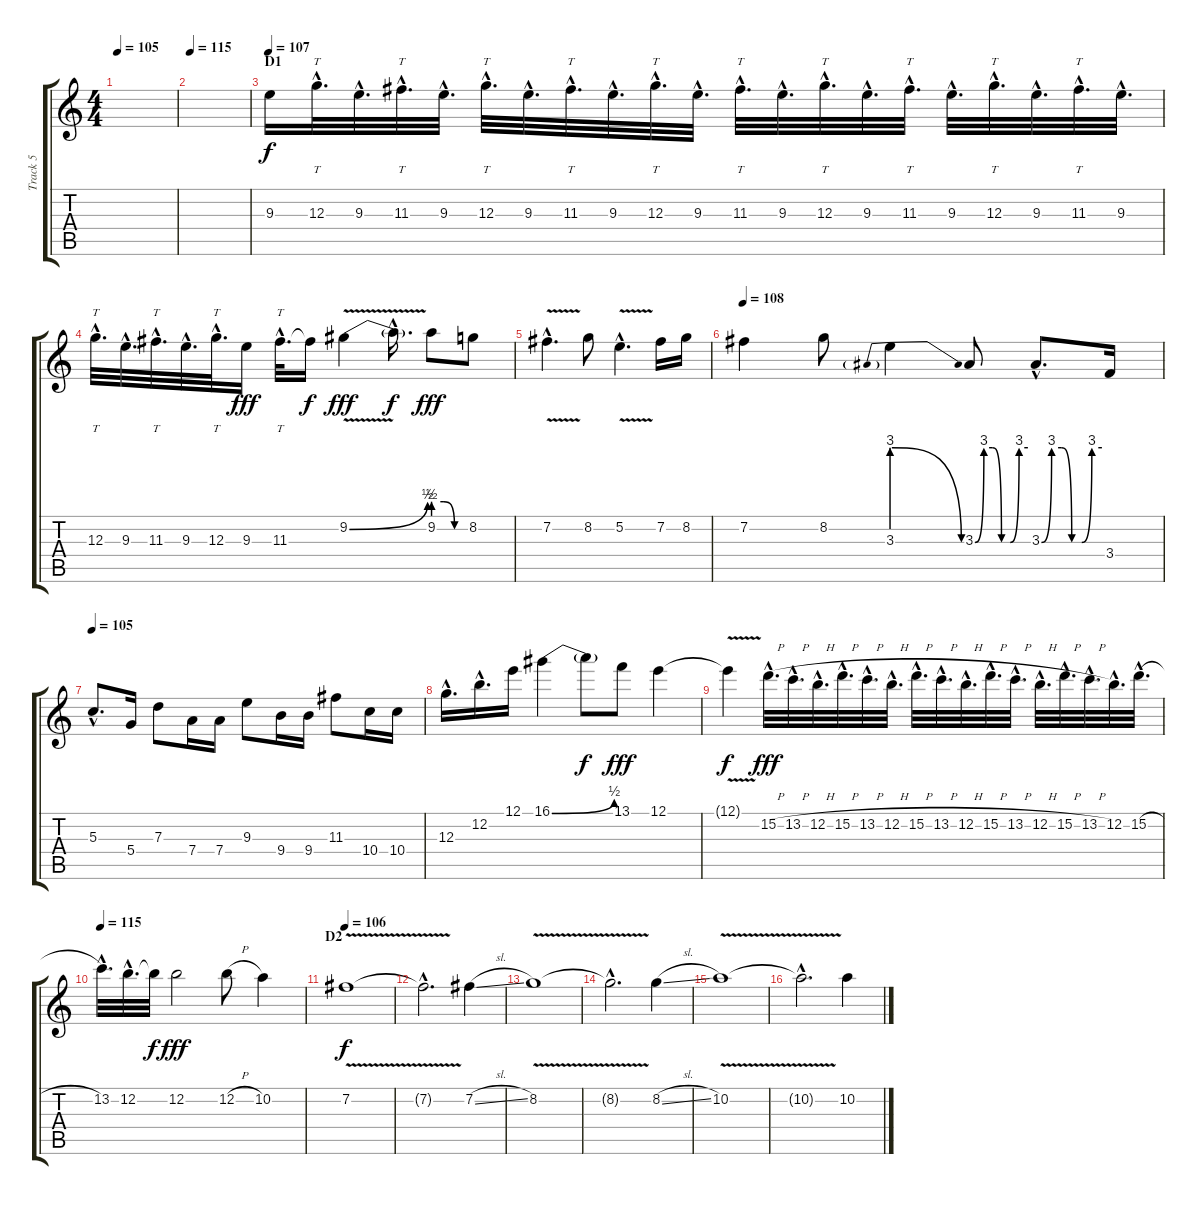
\track ("Track 5" "Track 5") {instrument distortionguitar}
\staff {score tabs}
\tuning (E4 B3 G3 D3 A2 E2) {hide}
\ts (4 4)
\tempo 105
\clef g2
\ks c
|
\tempo 115
|
\section ("" "D1")
\tempo 107
9.3.16 12.3{hac}.32{tt d} 9.3{hac}.32{d} 11.3{hac}.32{tt d} 9.3{hac}.32{d} 12.3{hac}.32{tt d} 9.3{hac}.32{d} 11.3{hac}.32{tt d} 9.3{hac}.32{d} 12.3{hac}.32{tt d} 9.3{hac}.32{d} 11.3{hac}.32{tt d} 9.3{hac}.32{d} 12.3{hac}.32{tt d} 9.3{hac}.32{d} 11.3{hac}.32{tt d} 9.3{hac}.32{d} 12.3{hac}.32{tt d} 9.3{hac}.32{d} 11.3{hac}.32{tt d} 9.3{hac}.32{d} |
12.3{hac}.32{tt d} 9.3{hac}.32{d} 11.3{hac}.32{tt d} 9.3{hac}.32{d} 12.3{hac}.32{tt d} 9.3.16{dy fff} 11.3{hac}.32{tt d} 11.3{t}.16{dy f} 9.2{be (bend 0 0 60 2) v}.4{dy fff} 9.2{hac t}.16{d dy f} 9.2{be (custom 0 2 20 2 40 0 60 0)}.8{dy fff} 8.2.8 |
7.2{v hac}.4{d} 8.2.8 5.2{v hac}.4{d} 7.2.16 8.2.16 |
\tempo 108
7.2.4 8.2.8 3.3{be (prebendrelease 0 12 60 0)}.4 3.3{be (custom 0 0 10 12 20 12 30 0 40 0 50 12 60 12)}.8 3.3{be (custom 0 0 10 12 20 12 30 0 40 0 50 12 60 12) hac}.8{d} 3.4.16 |
\tempo 105
5.3{hac}.8{d} 5.4.16 7.3.8 7.4.16 7.4.16 9.3.8 9.4.16 9.4.16 11.3.8 10.4.16 10.4.16 |
12.3{hac}.16{d} 12.2{hac}.16{d} 12.1.16 16.1{be (bend 0 0 60 2)}.4 16.1{t}.8{dy f} 13.1.8{dy fff} 12.1.4 |
12.1{v t}.4{dy f} 15.2{h hac}.32{d dy fff} 13.2{h hac}.32{d} 12.2{h hac}.32{d} 15.2{h hac}.32{d} 13.2{h hac}.32{d} 12.2{h hac}.32{d} 15.2{h hac}.32{d} 13.2{h hac}.32{d} 12.2{h hac}.32{d} 15.2{h hac}.32{d} 13.2{h hac}.32{d} 12.2{h hac}.32{d} 15.2{h hac}.32{d} 13.2{h hac}.32{d} 12.2{hac}.32{d} 15.2{h hac}.32{d} |
\tempo 115
13.2{hac}.32{d} 12.2{hac}.32{d} 12.2{t}.32{dy f} 12.2.2{dy fff} 12.2{h}.8 10.2.4 |
\section ("" "D2")
\tempo 106
7.2{v}.1{dy f} |
7.2{hac t}.2{d} 7.2{sl}.4 |
8.2{v}.1 |
8.2{hac t}.2{d} 8.2{sl}.4 |
10.2{v}.1 |
10.2{hac t}.2{d} 10.2{sl}.4
